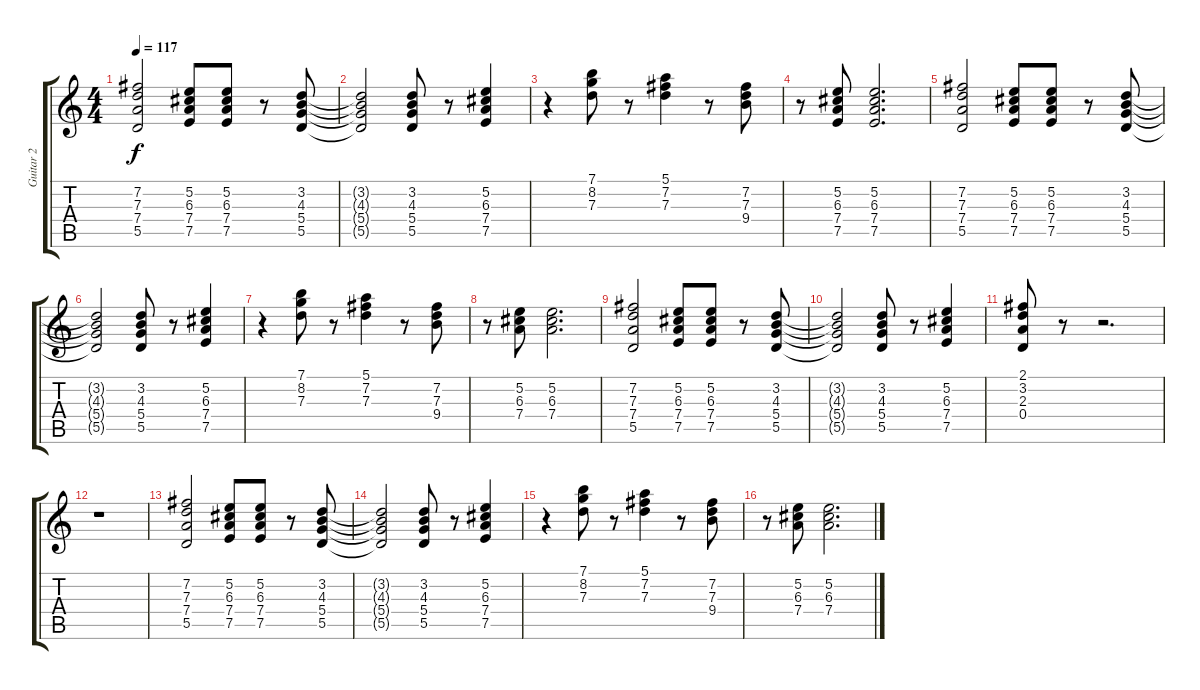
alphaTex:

\track ("Guitar 2" "Guitar 2") {instrument overdrivenguitar}
\staff {score tabs}
\tuning (E4 B3 G3 D3 A2 E2) {hide}
\ts (4 4)
\tempo 117
\clef g2
\ks c
(7.2 7.3 7.4 5.5).2{dy f} (5.2 6.3 7.4 7.5).8 (5.2 6.3 7.4 7.5).8 r.8 (3.2 4.3 5.4 5.5).8 |
(3.2{t} 4.3{t} 5.4{t} 5.5{t}).2 (3.2 4.3 5.4 5.5).8 r.8 (5.2 6.3 7.4 7.5).4 |
r.4 (7.1 8.2 7.3).8 r.8 (5.1 7.2 7.3).4 r.8 (7.2 7.3 9.4).8 |
r.8 (5.2 6.3 7.4 7.5).8 (5.2 6.3 7.4 7.5).2{d} |
(7.2 7.3 7.4 5.5).2 (5.2 6.3 7.4 7.5).8 (5.2 6.3 7.4 7.5).8 r.8 (3.2 4.3 5.4 5.5).8 |
(3.2{t} 4.3{t} 5.4{t} 5.5{t}).2 (3.2 4.3 5.4 5.5).8 r.8 (5.2 6.3 7.4 7.5).4 |
r.4 (7.1 8.2 7.3).8 r.8 (5.1 7.2 7.3).4 r.8 (7.2 7.3 9.4).8 |
r.8 (5.2 6.3 7.4).8 (5.2 6.3 7.4).2{d} |
(7.2 7.3 7.4 5.5).2 (5.2 6.3 7.4 7.5).8 (5.2 6.3 7.4 7.5).8 r.8 (3.2 4.3 5.4 5.5).8 |
(3.2{t} 4.3{t} 5.4{t} 5.5{t}).2 (3.2 4.3 5.4 5.5).8 r.8 (5.2 6.3 7.4 7.5).4 |
(2.1 3.2 2.3 0.4).8 r.8 r.2{d} |
r.1 |
(7.2 7.3 7.4 5.5).2 (5.2 6.3 7.4 7.5).8 (5.2 6.3 7.4 7.5).8 r.8 (3.2 4.3 5.4 5.5).8 |
(3.2{t} 4.3{t} 5.4{t} 5.5{t}).2 (3.2 4.3 5.4 5.5).8 r.8 (5.2 6.3 7.4 7.5).4 |
r.4 (7.1 8.2 7.3).8 r.8 (5.1 7.2 7.3).4 r.8 (7.2 7.3 9.4).8 |
r.8 (5.2 6.3 7.4).8 (5.2 6.3 7.4).2{d}
